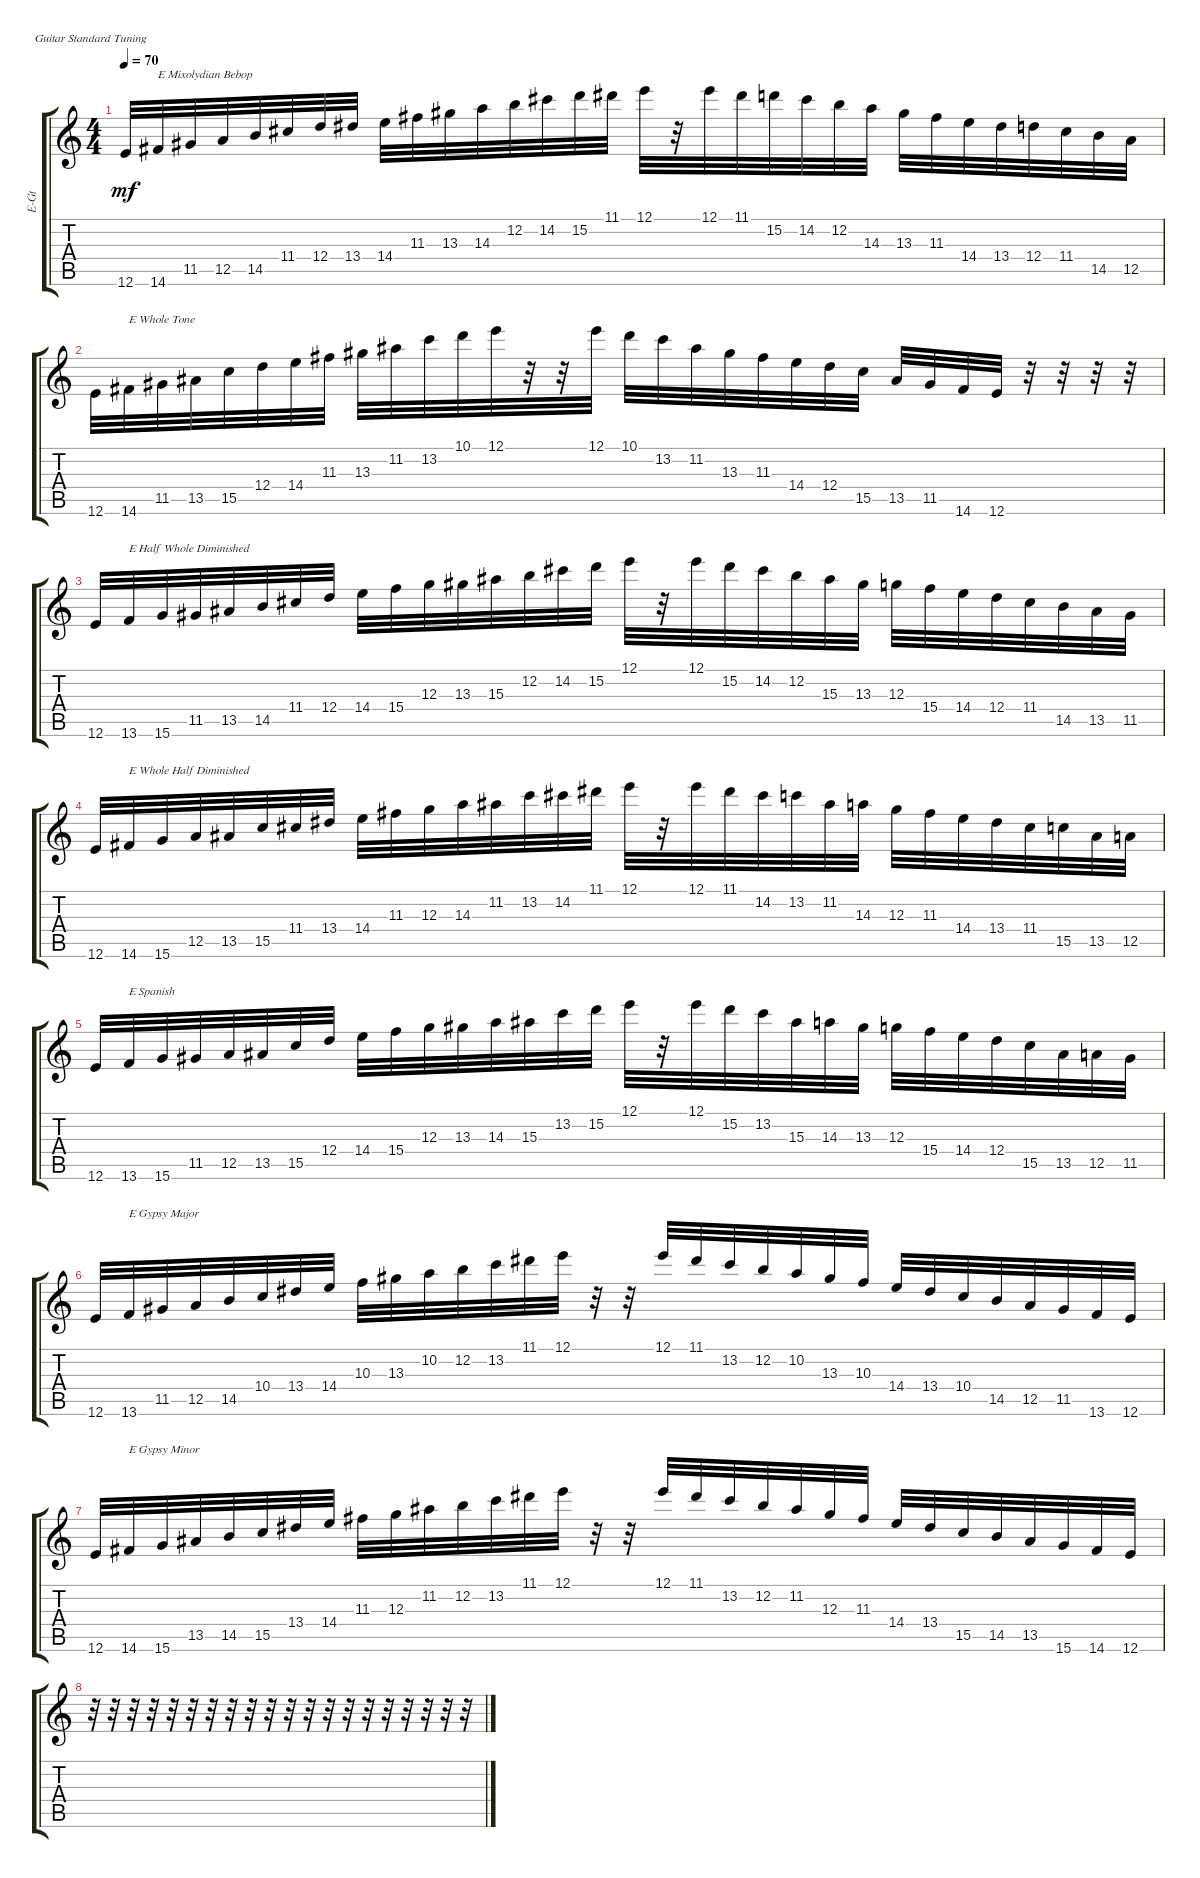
\defaultSystemsLayout 4
\bracketExtendMode groupsimilarinstruments
\otherSystemsTrackNameOrientation horizontal
\track ("Electric Guitar" "E-Gt") {instrument overdrivenguitar}
\staff {score tabs}
\tuning (E4 B3 G3 D3 A2 E2)
\ts (4 4)
\tempo 70
\clef g2
\ks c
12.6.32{dy mf beam Up} 14.6{acc #}.32{txt "E Mixolydian Bebop" beam Up} 11.5{acc #}.32{beam Up} 12.5.32{beam Up} 14.5.32{beam Up} 11.4{acc #}.32{beam Up} 12.4.32{beam Up} 13.4{acc #}.32{beam Up} 14.4.32{beam Down} 11.3{acc #}.32{beam Down} 13.3{acc #}.32{beam Down} 14.3.32{beam Down} 12.2.32{beam Down} 14.2{acc #}.32{beam Down} 15.2.32{beam Down} 11.1{acc #}.32{beam Down} 12.1.32{beam Down} r.32{beam Down} 12.1.32{beam Down} 11.1{acc #}.32{beam Down} 15.2.32{beam Down} 14.2{acc #}.32{beam Down} 12.2.32{beam Down} 14.3.32{beam Down} 13.3{acc #}.32{beam Down} 11.3{acc #}.32{beam Down} 14.4.32{beam Down} 13.4{acc #}.32{beam Down} 12.4.32{beam Down} 11.4{acc #}.32{beam Down} 14.5.32{beam Down} 12.5.32{beam Down} |
12.6.32{beam Down} 14.6{acc #}.32{txt "E Whole Tone" beam Down} 11.5{acc #}.32{beam Down} 13.5{acc #}.32{beam Down} 15.5.32{beam Down} 12.4.32{beam Down} 14.4.32{beam Down} 11.3{acc #}.32{beam Down} 13.3{acc #}.32{beam Down} 11.2{acc #}.32{beam Down} 13.2.32{beam Down} 10.1.32{beam Down} 12.1.32{beam Down} r.32{beam Down} r.32{beam Down} 12.1.32{beam Down} 10.1.32{beam Down} 13.2.32{beam Down} 11.2{acc #}.32{beam Down} 13.3{acc #}.32{beam Down} 11.3{acc #}.32{beam Down} 14.4.32{beam Down} 12.4.32{beam Down} 15.5.32{beam Down} 13.5{acc #}.32{beam Up} 11.5{acc #}.32{beam Up} 14.6{acc #}.32{beam Up} 12.6.32{beam Up} r.32{beam Up} r.32{beam Up} r.32{beam Up} r.32{beam Up} |
12.6.32{beam Up} 13.6.32{txt "E Half Whole Diminished" beam Up} 15.6.32{beam Up} 11.5{acc #}.32{beam Up} 13.5{acc #}.32{beam Up} 14.5.32{beam Up} 11.4{acc #}.32{beam Up} 12.4.32{beam Up} 14.4.32{beam Down} 15.4.32{beam Down} 12.3.32{beam Down} 13.3{acc #}.32{beam Down} 15.3{acc #}.32{beam Down} 12.2.32{beam Down} 14.2{acc #}.32{beam Down} 15.2.32{beam Down} 12.1.32{beam Down} r.32{beam Down} 12.1.32{beam Down} 15.2.32{beam Down} 14.2{acc #}.32{beam Down} 12.2.32{beam Down} 15.3{acc #}.32{beam Down} 13.3{acc #}.32{beam Down} 12.3.32{beam Down} 15.4.32{beam Down} 14.4.32{beam Down} 12.4.32{beam Down} 11.4{acc #}.32{beam Down} 14.5.32{beam Down} 13.5{acc #}.32{beam Down} 11.5{acc #}.32{beam Down} |
12.6.32{beam Up} 14.6{acc #}.32{txt "E Whole Half Diminished" beam Up} 15.6.32{beam Up} 12.5.32{beam Up} 13.5{acc #}.32{beam Up} 15.5.32{beam Up} 11.4{acc #}.32{beam Up} 13.4{acc #}.32{beam Up} 14.4.32{beam Down} 11.3{acc #}.32{beam Down} 12.3.32{beam Down} 14.3.32{beam Down} 11.2{acc #}.32{beam Down} 13.2.32{beam Down} 14.2{acc #}.32{beam Down} 11.1{acc #}.32{beam Down} 12.1.32{beam Down} r.32{beam Down} 12.1.32{beam Down} 11.1{acc #}.32{beam Down} 14.2{acc #}.32{beam Down} 13.2.32{beam Down} 11.2{acc #}.32{beam Down} 14.3.32{beam Down} 12.3.32{beam Down} 11.3{acc #}.32{beam Down} 14.4.32{beam Down} 13.4{acc #}.32{beam Down} 11.4{acc #}.32{beam Down} 15.5.32{beam Down} 13.5{acc #}.32{beam Down} 12.5.32{beam Down} |
12.6.32{beam Up} 13.6.32{txt "E Spanish" beam Up} 15.6.32{beam Up} 11.5{acc #}.32{beam Up} 12.5.32{beam Up} 13.5{acc #}.32{beam Up} 15.5.32{beam Up} 12.4.32{beam Up} 14.4.32{beam Down} 15.4.32{beam Down} 12.3.32{beam Down} 13.3{acc #}.32{beam Down} 14.3.32{beam Down} 15.3{acc #}.32{beam Down} 13.2.32{beam Down} 15.2.32{beam Down} 12.1.32{beam Down} r.32{beam Down} 12.1.32{beam Down} 15.2.32{beam Down} 13.2.32{beam Down} 15.3{acc #}.32{beam Down} 14.3.32{beam Down} 13.3{acc #}.32{beam Down} 12.3.32{beam Down} 15.4.32{beam Down} 14.4.32{beam Down} 12.4.32{beam Down} 15.5.32{beam Down} 13.5{acc #}.32{beam Down} 12.5.32{beam Down} 11.5{acc #}.32{beam Down} |
12.6.32{beam Up} 13.6.32{txt "E Gypsy Major" beam Up} 11.5{acc #}.32{beam Up} 12.5.32{beam Up} 14.5.32{beam Up} 10.4.32{beam Up} 13.4{acc #}.32{beam Up} 14.4.32{beam Up} 10.3.32{beam Down} 13.3{acc #}.32{beam Down} 10.2.32{beam Down} 12.2.32{beam Down} 13.2.32{beam Down} 11.1{acc #}.32{beam Down} 12.1.32{beam Down} r.32{beam Up} r.32{beam Up} 12.1.32{beam Down} 11.1{acc #}.32{beam Down} 13.2.32{beam Down} 12.2.32{beam Down} 10.2.32{beam Down} 13.3{acc #}.32{beam Down} 10.3.32{beam Down} 14.4.32{beam Up} 13.4{acc #}.32{beam Up} 10.4.32{beam Up} 14.5.32{beam Up} 12.5.32{beam Up} 11.5{acc #}.32{beam Up} 13.6.32{beam Up} 12.6.32{beam Up} |
12.6.32{beam Up} 14.6{acc #}.32{txt "E Gypsy Minor" beam Up} 15.6.32{beam Up} 13.5{acc #}.32{beam Up} 14.5.32{beam Up} 15.5.32{beam Up} 13.4{acc #}.32{beam Up} 14.4.32{beam Up} 11.3{acc #}.32{beam Down} 12.3.32{beam Down} 11.2{acc #}.32{beam Down} 12.2.32{beam Down} 13.2.32{beam Down} 11.1{acc #}.32{beam Down} 12.1.32{beam Down} r.32{beam Up} r.32{beam Up} 12.1.32{beam Down} 11.1{acc #}.32{beam Down} 13.2.32{beam Down} 12.2.32{beam Down} 11.2{acc #}.32{beam Down} 12.3.32{beam Down} 11.3{acc #}.32{beam Down} 14.4.32{beam Up} 13.4{acc #}.32{beam Up} 15.5.32{beam Up} 14.5.32{beam Up} 13.5{acc #}.32{beam Up} 15.6.32{beam Up} 14.6{acc #}.32{beam Up} 12.6.32{beam Up} |
r.32{beam Down} r.32{beam Down} r.32{beam Down} r.32{beam Down} r.32{beam Down} r.32{beam Down} r.32{beam Down} r.32{beam Down} r.32{beam Down} r.32{beam Down} r.32{beam Down} r.32{beam Down} r.32{beam Down} r.32{beam Down} r.32{beam Down} r.32{beam Down} r.32{beam Down} r.32{beam Down} r.32{beam Down} r.32{beam Down}
